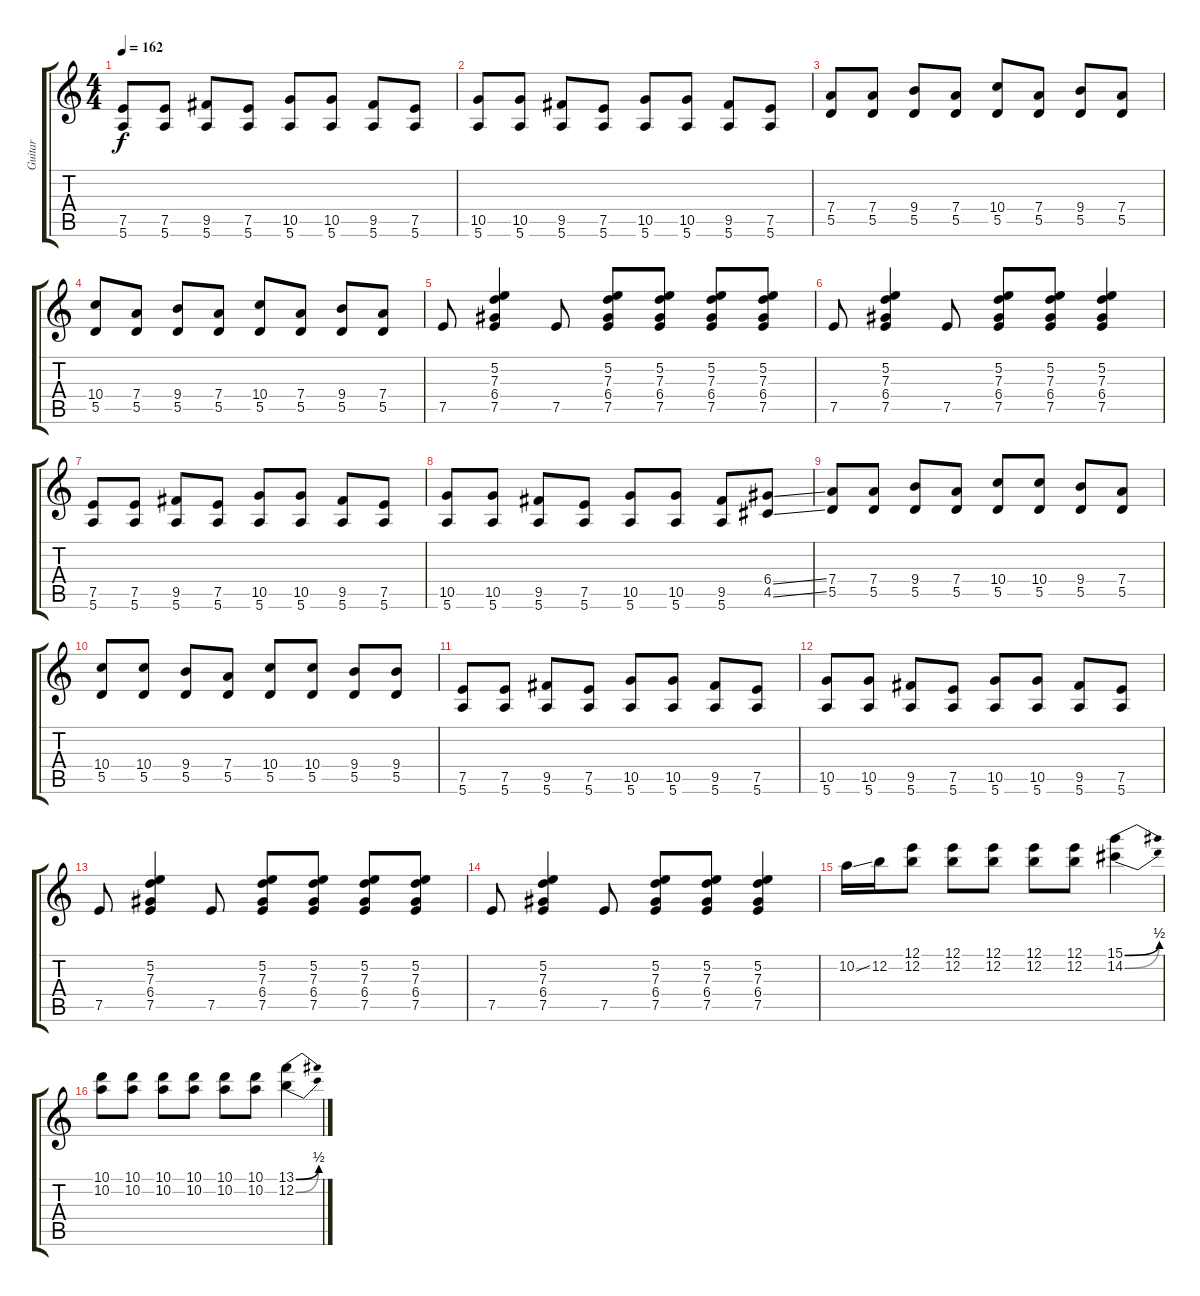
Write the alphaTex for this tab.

\track ("Guitar" "Guitar") {instrument overdrivenguitar}
\staff {score tabs}
\tuning (E4 B3 G3 D3 A2 E2) {hide}
\ts (4 4)
\tempo 162
\clef g2
\ks c
(7.5 5.6).8{dy f} (7.5 5.6).8 (9.5 5.6).8 (7.5 5.6).8 (10.5 5.6).8 (10.5 5.6).8 (9.5 5.6).8 (7.5 5.6).8 |
(10.5 5.6).8 (10.5 5.6).8 (9.5 5.6).8 (7.5 5.6).8 (10.5 5.6).8 (10.5 5.6).8 (9.5 5.6).8 (7.5 5.6).8 |
(7.4 5.5).8 (7.4 5.5).8 (9.4 5.5).8 (7.4 5.5).8 (10.4 5.5).8 (7.4 5.5).8 (9.4 5.5).8 (7.4 5.5).8 |
(10.4 5.5).8 (7.4 5.5).8 (9.4 5.5).8 (7.4 5.5).8 (10.4 5.5).8 (7.4 5.5).8 (9.4 5.5).8 (7.4 5.5).8 |
7.5.8 (5.2 7.3 6.4 7.5).4 7.5.8 (5.2 7.3 6.4 7.5).8 (5.2 7.3 6.4 7.5).8 (5.2 7.3 6.4 7.5).8 (5.2 7.3 6.4 7.5).8 |
7.5.8 (5.2 7.3 6.4 7.5).4 7.5.8 (5.2 7.3 6.4 7.5).8 (5.2 7.3 6.4 7.5).8 (5.2 7.3 6.4 7.5).4 |
(7.5 5.6).8 (7.5 5.6).8 (9.5 5.6).8 (7.5 5.6).8 (10.5 5.6).8 (10.5 5.6).8 (9.5 5.6).8 (7.5 5.6).8 |
(10.5 5.6).8 (10.5 5.6).8 (9.5 5.6).8 (7.5 5.6).8 (10.5 5.6).8 (10.5 5.6).8 (9.5 5.6).8 (6.4{ss} 4.5{ss}).8 |
(7.4 5.5).8 (7.4 5.5).8 (9.4 5.5).8 (7.4 5.5).8 (10.4 5.5).8 (10.4 5.5).8 (9.4 5.5).8 (7.4 5.5).8 |
(10.4 5.5).8 (10.4 5.5).8 (9.4 5.5).8 (7.4 5.5).8 (10.4 5.5).8 (10.4 5.5).8 (9.4 5.5).8 (9.4 5.5).8 |
(7.5 5.6).8 (7.5 5.6).8 (9.5 5.6).8 (7.5 5.6).8 (10.5 5.6).8 (10.5 5.6).8 (9.5 5.6).8 (7.5 5.6).8 |
(10.5 5.6).8 (10.5 5.6).8 (9.5 5.6).8 (7.5 5.6).8 (10.5 5.6).8 (10.5 5.6).8 (9.5 5.6).8 (7.5 5.6).8 |
7.5.8 (5.2 7.3 6.4 7.5).4 7.5.8 (5.2 7.3 6.4 7.5).8 (5.2 7.3 6.4 7.5).8 (5.2 7.3 6.4 7.5).8 (5.2 7.3 6.4 7.5).8 |
7.5.8 (5.2 7.3 6.4 7.5).4 7.5.8 (5.2 7.3 6.4 7.5).8 (5.2 7.3 6.4 7.5).8 (5.2 7.3 6.4 7.5).4 |
10.2{ss}.16 12.2.16 (12.1 12.2).8 (12.1 12.2).8 (12.1 12.2).8 (12.1 12.2).8 (12.1 12.2).8 (15.1{be (bend 0 0 60 2)} 14.2{be (bend 0 0 60 2)}).4 |
(10.1 10.2).8 (10.1 10.2).8 (10.1 10.2).8 (10.1 10.2).8 (10.1 10.2).8 (10.1 10.2).8 (13.1{be (bend 0 0 60 2)} 12.2{be (bend 0 0 60 2)}).4
